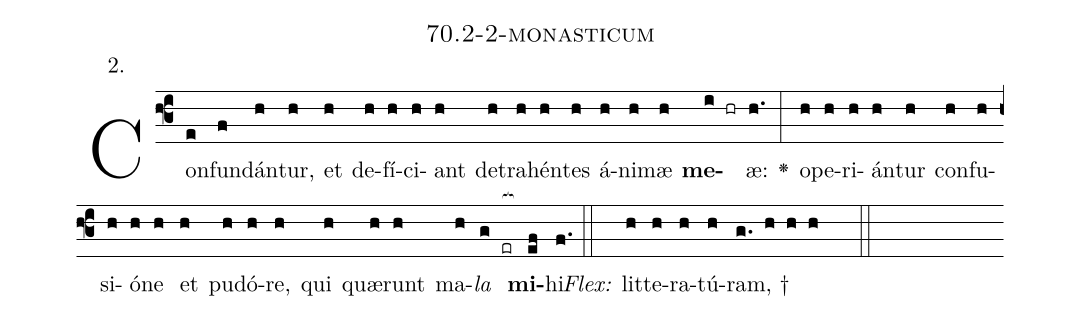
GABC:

name: 70.2-2-monasticum;
annotation: 2.;
%%
(f3)Con(e)fun(f)dán(h)tur,(h) et(h) de(h)fí(h)ci(h)ant(h) de(h)tra(h)hén(h)tes(h) á(h)ni(h)mæ(h) <b>me</b>(i hr)æ:(h.) <v>\greheightstar</v>(:) o(h)pe(h)ri(h)án(h)tur(h) con(h)fu(h)si(h)ó(h)ne(h) et(h) pu(h)dó(h)re,(h) qui(h) quæ(h)runt(h) ma(h)<i>la</i>(g er[ocb:1{]) <b>mi</b>(ef[ocb:0}])hi.(f.) (::)
<i>Flex:</i>()  lit(h)te(h)ra(h)tú(h)ram, †(g. h h h  ::)

%E(h) u(h) o(h) u(g) a(ef) e.(f.) (::)
